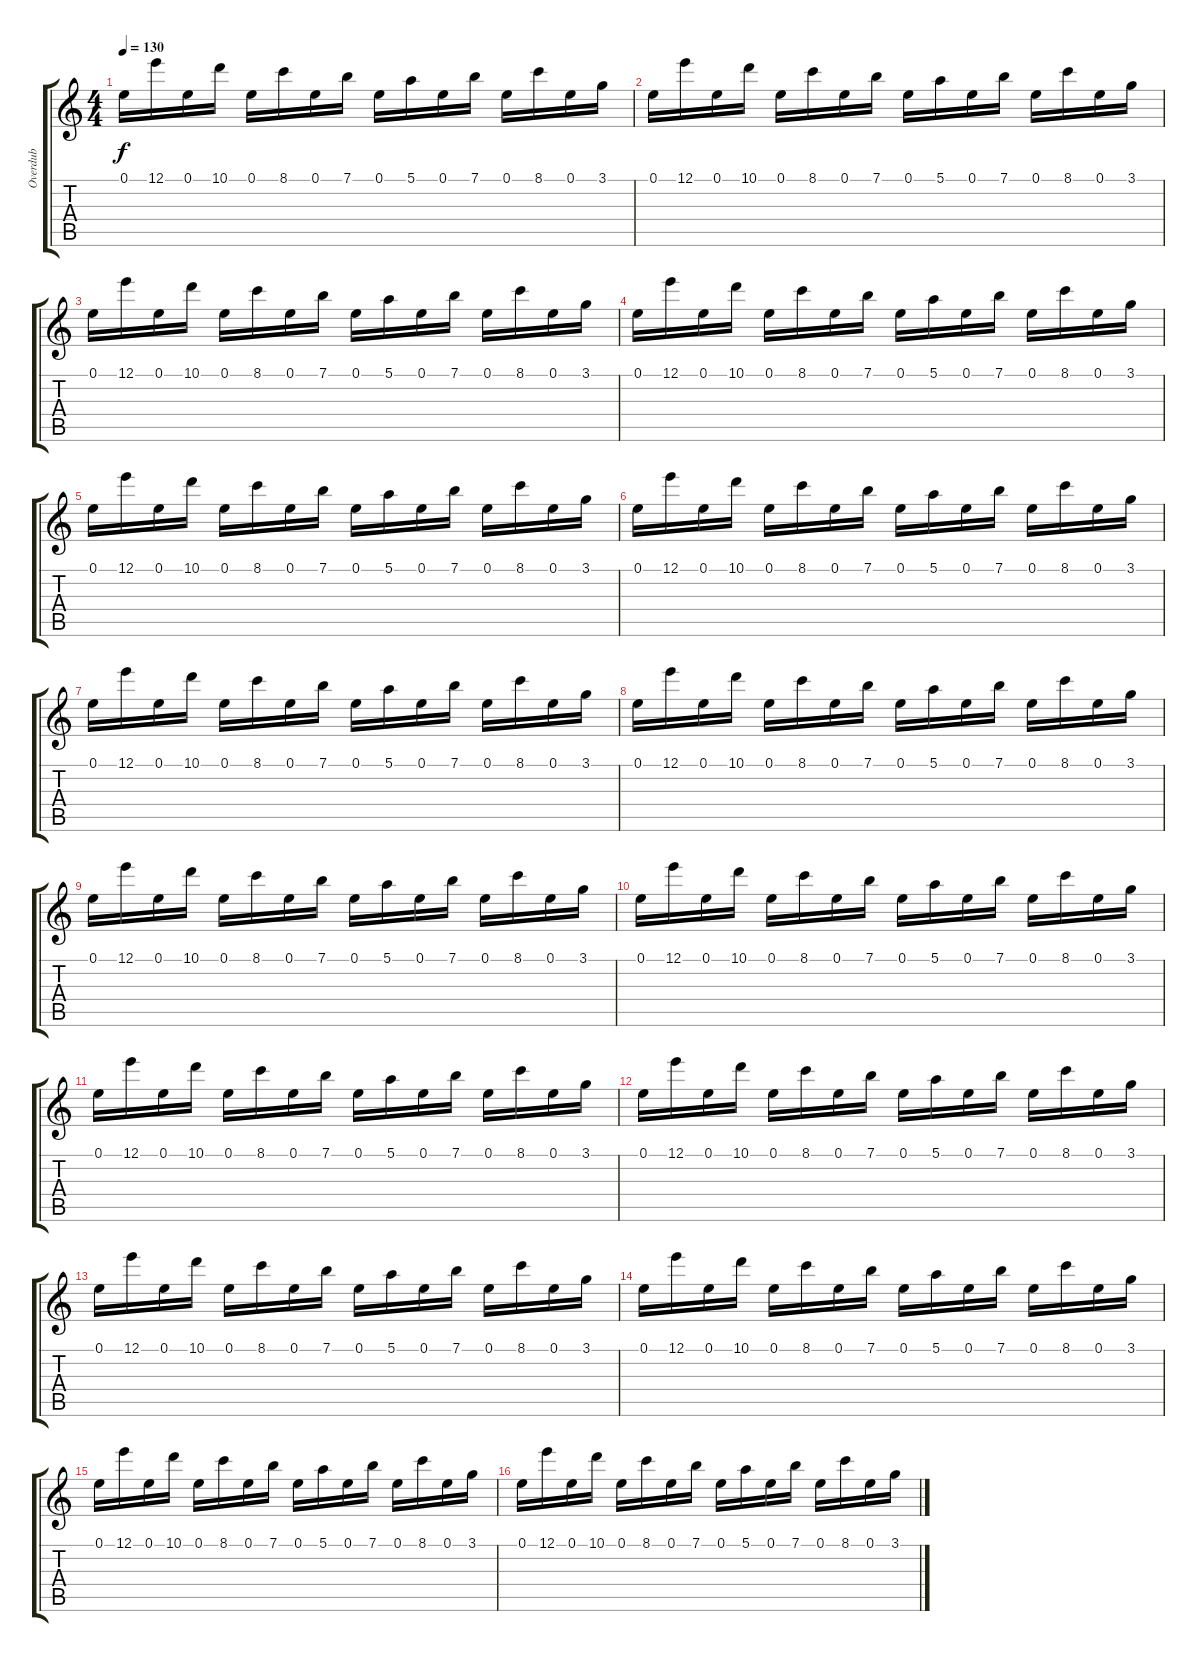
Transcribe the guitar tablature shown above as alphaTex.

\track ("Overdub" "Overdub") {instrument overdrivenguitar}
\staff {score tabs}
\tuning (E4 B3 G3 D3 A2 D2) {hide}
\ts (4 4)
\tempo 130
\clef g2
\ks c
0.1.16{dy f volume 0 instrument overdrivenguitar} 12.1.16{volume 8} 0.1.16 10.1.16 0.1.16 8.1.16 0.1.16 7.1.16 0.1.16 5.1.16 0.1.16 7.1.16 0.1.16 8.1.16 0.1.16 3.1.16 |
0.1.16 12.1.16 0.1.16 10.1.16 0.1.16 8.1.16 0.1.16 7.1.16 0.1.16 5.1.16 0.1.16 7.1.16 0.1.16 8.1.16 0.1.16 3.1.16 |
0.1.16 12.1.16 0.1.16 10.1.16 0.1.16 8.1.16 0.1.16 7.1.16 0.1.16 5.1.16 0.1.16 7.1.16 0.1.16 8.1.16 0.1.16 3.1.16 |
0.1.16 12.1.16 0.1.16 10.1.16 0.1.16 8.1.16 0.1.16 7.1.16 0.1.16 5.1.16 0.1.16 7.1.16 0.1.16 8.1.16 0.1.16 3.1.16 |
0.1.16 12.1.16 0.1.16 10.1.16 0.1.16 8.1.16 0.1.16 7.1.16 0.1.16 5.1.16 0.1.16 7.1.16 0.1.16 8.1.16 0.1.16 3.1.16 |
0.1.16 12.1.16 0.1.16 10.1.16 0.1.16 8.1.16 0.1.16 7.1.16 0.1.16 5.1.16 0.1.16 7.1.16 0.1.16 8.1.16 0.1.16 3.1.16 |
0.1.16 12.1.16 0.1.16 10.1.16 0.1.16 8.1.16 0.1.16 7.1.16 0.1.16 5.1.16 0.1.16 7.1.16 0.1.16 8.1.16 0.1.16 3.1.16 |
0.1.16 12.1.16 0.1.16 10.1.16 0.1.16 8.1.16 0.1.16 7.1.16 0.1.16 5.1.16 0.1.16 7.1.16 0.1.16 8.1.16 0.1.16 3.1.16 |
0.1.16 12.1.16 0.1.16 10.1.16 0.1.16 8.1.16 0.1.16 7.1.16 0.1.16 5.1.16 0.1.16 7.1.16 0.1.16 8.1.16 0.1.16 3.1.16 |
0.1.16 12.1.16 0.1.16 10.1.16 0.1.16 8.1.16 0.1.16 7.1.16 0.1.16 5.1.16 0.1.16 7.1.16 0.1.16 8.1.16 0.1.16 3.1.16 |
0.1.16 12.1.16 0.1.16 10.1.16 0.1.16 8.1.16 0.1.16 7.1.16 0.1.16 5.1.16 0.1.16 7.1.16 0.1.16 8.1.16 0.1.16 3.1.16 |
0.1.16 12.1.16 0.1.16 10.1.16 0.1.16 8.1.16 0.1.16 7.1.16 0.1.16 5.1.16 0.1.16 7.1.16 0.1.16 8.1.16 0.1.16 3.1.16 |
0.1.16 12.1.16 0.1.16 10.1.16 0.1.16 8.1.16 0.1.16 7.1.16 0.1.16 5.1.16 0.1.16 7.1.16 0.1.16 8.1.16 0.1.16 3.1.16 |
0.1.16 12.1.16 0.1.16 10.1.16 0.1.16 8.1.16 0.1.16 7.1.16 0.1.16 5.1.16 0.1.16 7.1.16 0.1.16 8.1.16 0.1.16 3.1.16 |
0.1.16 12.1.16 0.1.16 10.1.16 0.1.16 8.1.16 0.1.16 7.1.16 0.1.16 5.1.16 0.1.16 7.1.16 0.1.16 8.1.16 0.1.16 3.1.16 |
0.1.16 12.1.16 0.1.16 10.1.16 0.1.16 8.1.16 0.1.16 7.1.16 0.1.16 5.1.16 0.1.16 7.1.16 0.1.16 8.1.16 0.1.16 3.1.16
